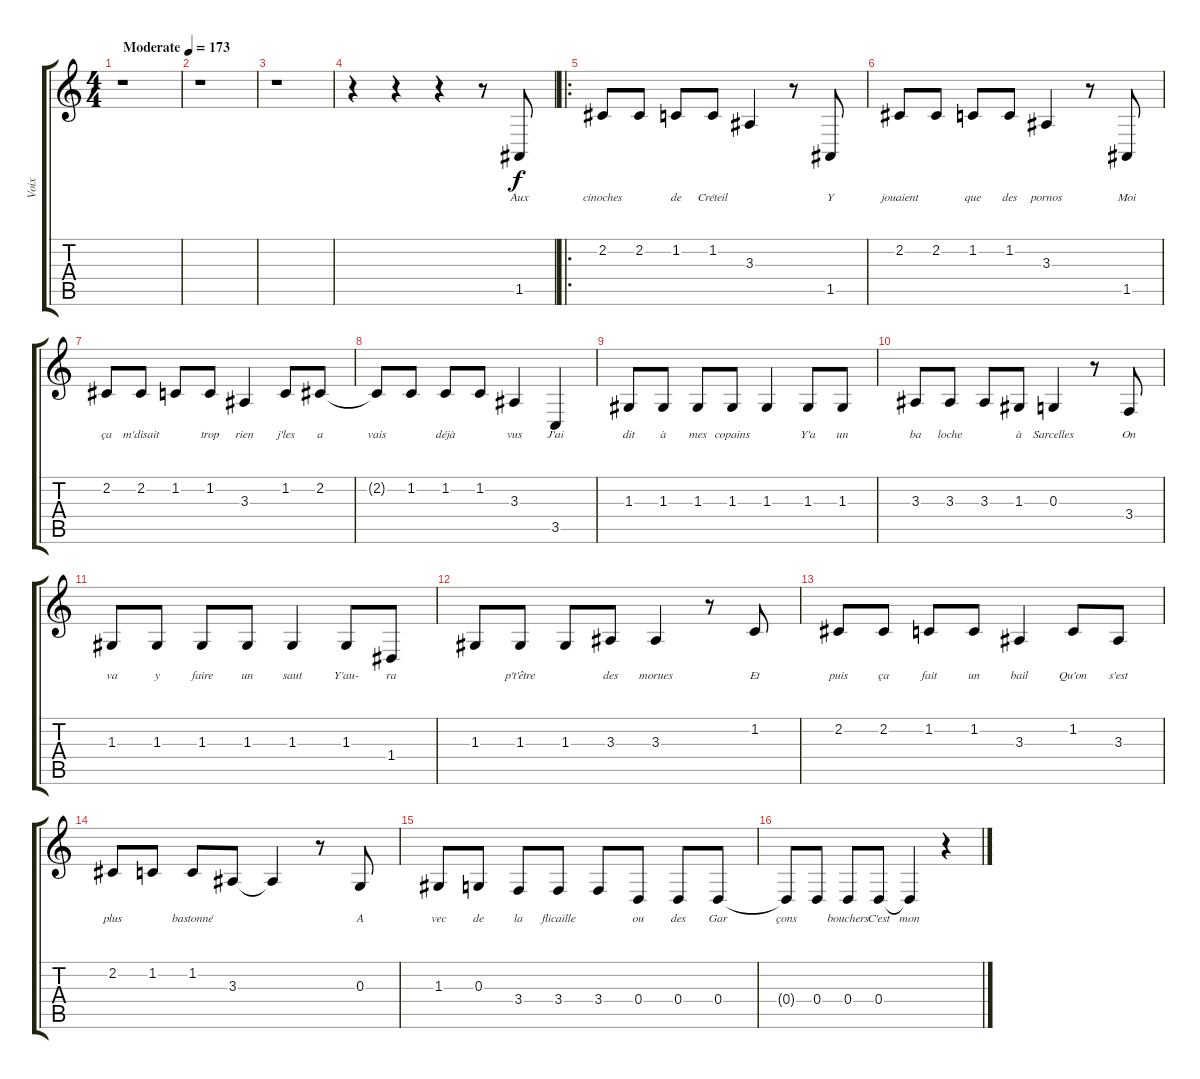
\track ("Voix" "Voix") {instrument voiceoohs}
\staff {score tabs}
\tuning (E4 B3 G3 D3 A2 E2) {hide}
\ts (4 4)
\tempo (173 "Moderate")
\clef g2
\ks c
r.1{dy f instrument voiceoohs} |
r.1 |
r.1 |
r.4 r.4 r.4 r.8 1.5.8{lyrics (0 "Aux") lyrics (1 "") lyrics (2 "") lyrics (3 "") lyrics (4 "")} |
\ro
2.2.8{lyrics (0 "cinoches") lyrics (1 "") lyrics (2 "") lyrics (3 "") lyrics (4 "")} 2.2.8{lyrics (0 "") lyrics (1 "") lyrics (2 "") lyrics (3 "") lyrics (4 "")} 1.2.8{lyrics (0 "de") lyrics (1 "") lyrics (2 "") lyrics (3 "") lyrics (4 "")} 1.2.8{lyrics (0 "Créteil") lyrics (1 "") lyrics (2 "") lyrics (3 "") lyrics (4 "")} 3.3.4{lyrics (0 "") lyrics (1 "") lyrics (2 "") lyrics (3 "") lyrics (4 "")} r.8 1.5.8{lyrics (0 "Y") lyrics (1 "") lyrics (2 "") lyrics (3 "") lyrics (4 "")} |
2.2.8{lyrics (0 "jouaient") lyrics (1 "") lyrics (2 "") lyrics (3 "") lyrics (4 "")} 2.2.8{lyrics (0 "") lyrics (1 "") lyrics (2 "") lyrics (3 "") lyrics (4 "")} 1.2.8{lyrics (0 "que") lyrics (1 "") lyrics (2 "") lyrics (3 "") lyrics (4 "")} 1.2.8{lyrics (0 "des") lyrics (1 "") lyrics (2 "") lyrics (3 "") lyrics (4 "")} 3.3.4{lyrics (0 "pornos") lyrics (1 "") lyrics (2 "") lyrics (3 "") lyrics (4 "")} r.8 1.5.8{lyrics (0 "Moi") lyrics (1 "") lyrics (2 "") lyrics (3 "") lyrics (4 "")} |
2.2.8{lyrics (0 "ça") lyrics (1 "") lyrics (2 "") lyrics (3 "") lyrics (4 "")} 2.2.8{lyrics (0 "m'disait") lyrics (1 "") lyrics (2 "") lyrics (3 "") lyrics (4 "")} 1.2.8{lyrics (0 "") lyrics (1 "") lyrics (2 "") lyrics (3 "") lyrics (4 "")} 1.2.8{lyrics (0 "trop") lyrics (1 "") lyrics (2 "") lyrics (3 "") lyrics (4 "")} 3.3.4{lyrics (0 "rien") lyrics (1 "") lyrics (2 "") lyrics (3 "") lyrics (4 "")} 1.2.8{lyrics (0 "j'les") lyrics (1 "") lyrics (2 "") lyrics (3 "") lyrics (4 "")} 2.2.8{lyrics (0 "a") lyrics (1 "") lyrics (2 "") lyrics (3 "") lyrics (4 "")} |
2.2{t}.8{lyrics (0 "vais") lyrics (1 "") lyrics (2 "") lyrics (3 "") lyrics (4 "")} 1.2.8{lyrics (0 "") lyrics (1 "") lyrics (2 "") lyrics (3 "") lyrics (4 "")} 1.2.8{lyrics (0 "déjà") lyrics (1 "") lyrics (2 "") lyrics (3 "") lyrics (4 "")} 1.2.8{lyrics (0 "") lyrics (1 "") lyrics (2 "") lyrics (3 "") lyrics (4 "")} 3.3.4{lyrics (0 "vus") lyrics (1 "") lyrics (2 "") lyrics (3 "") lyrics (4 "")} 3.5.4{lyrics (0 "J'ai") lyrics (1 "") lyrics (2 "") lyrics (3 "") lyrics (4 "")} |
1.3.8{lyrics (0 "dit") lyrics (1 "") lyrics (2 "") lyrics (3 "") lyrics (4 "")} 1.3.8{lyrics (0 "à") lyrics (1 "") lyrics (2 "") lyrics (3 "") lyrics (4 "")} 1.3.8{lyrics (0 "mes") lyrics (1 "") lyrics (2 "") lyrics (3 "") lyrics (4 "")} 1.3.8{lyrics (0 "copains") lyrics (1 "") lyrics (2 "") lyrics (3 "") lyrics (4 "")} 1.3.4{lyrics (0 "") lyrics (1 "") lyrics (2 "") lyrics (3 "") lyrics (4 "")} 1.3.8{lyrics (0 "Y'a") lyrics (1 "") lyrics (2 "") lyrics (3 "") lyrics (4 "")} 1.3.8{lyrics (0 "un") lyrics (1 "") lyrics (2 "") lyrics (3 "") lyrics (4 "")} |
3.3.8{lyrics (0 "ba") lyrics (1 "") lyrics (2 "") lyrics (3 "") lyrics (4 "")} 3.3.8{lyrics (0 "loche") lyrics (1 "") lyrics (2 "") lyrics (3 "") lyrics (4 "")} 3.3.8{lyrics (0 "") lyrics (1 "") lyrics (2 "") lyrics (3 "") lyrics (4 "")} 1.3.8{lyrics (0 "à") lyrics (1 "") lyrics (2 "") lyrics (3 "") lyrics (4 "")} 0.3.4{lyrics (0 "Sarcelles") lyrics (1 "") lyrics (2 "") lyrics (3 "") lyrics (4 "")} r.8 3.4.8{lyrics (0 "On") lyrics (1 "") lyrics (2 "") lyrics (3 "") lyrics (4 "")} |
1.3.8{lyrics (0 "va") lyrics (1 "") lyrics (2 "") lyrics (3 "") lyrics (4 "")} 1.3.8{lyrics (0 "y") lyrics (1 "") lyrics (2 "") lyrics (3 "") lyrics (4 "")} 1.3.8{lyrics (0 "faire") lyrics (1 "") lyrics (2 "") lyrics (3 "") lyrics (4 "")} 1.3.8{lyrics (0 "un") lyrics (1 "") lyrics (2 "") lyrics (3 "") lyrics (4 "")} 1.3.4{lyrics (0 "saut") lyrics (1 "") lyrics (2 "") lyrics (3 "") lyrics (4 "")} 1.3.8{lyrics (0 "Y'au-") lyrics (1 "") lyrics (2 "") lyrics (3 "") lyrics (4 "")} 1.4.8{lyrics (0 "ra") lyrics (1 "") lyrics (2 "") lyrics (3 "") lyrics (4 "")} |
1.3.8{lyrics (0 "") lyrics (1 "") lyrics (2 "") lyrics (3 "") lyrics (4 "")} 1.3.8{lyrics (0 "p't'être") lyrics (1 "") lyrics (2 "") lyrics (3 "") lyrics (4 "")} 1.3.8{lyrics (0 "") lyrics (1 "") lyrics (2 "") lyrics (3 "") lyrics (4 "")} 3.3.8{lyrics (0 "des") lyrics (1 "") lyrics (2 "") lyrics (3 "") lyrics (4 "")} 3.3.4{lyrics (0 "morues") lyrics (1 "") lyrics (2 "") lyrics (3 "") lyrics (4 "")} r.8 1.2.8{lyrics (0 "Et") lyrics (1 "") lyrics (2 "") lyrics (3 "") lyrics (4 "")} |
2.2.8{lyrics (0 "puis") lyrics (1 "") lyrics (2 "") lyrics (3 "") lyrics (4 "")} 2.2.8{lyrics (0 "ça") lyrics (1 "") lyrics (2 "") lyrics (3 "") lyrics (4 "")} 1.2.8{lyrics (0 "fait") lyrics (1 "") lyrics (2 "") lyrics (3 "") lyrics (4 "")} 1.2.8{lyrics (0 "un") lyrics (1 "") lyrics (2 "") lyrics (3 "") lyrics (4 "")} 3.3.4{lyrics (0 "bail") lyrics (1 "") lyrics (2 "") lyrics (3 "") lyrics (4 "")} 1.2.8{lyrics (0 "Qu'on") lyrics (1 "") lyrics (2 "") lyrics (3 "") lyrics (4 "")} 3.3.8{lyrics (0 "s'est") lyrics (1 "") lyrics (2 "") lyrics (3 "") lyrics (4 "")} |
2.2.8{lyrics (0 "plus") lyrics (1 "") lyrics (2 "") lyrics (3 "") lyrics (4 "")} 1.2.8{lyrics (0 "") lyrics (1 "") lyrics (2 "") lyrics (3 "") lyrics (4 "")} 1.2.8{lyrics (0 "bastonné") lyrics (1 "") lyrics (2 "") lyrics (3 "") lyrics (4 "")} 3.3.8{lyrics (0 "") lyrics (1 "") lyrics (2 "") lyrics (3 "") lyrics (4 "")} 3.3{t}.4{lyrics (0 "") lyrics (1 "") lyrics (2 "") lyrics (3 "") lyrics (4 "")} r.8 0.3.8{lyrics (0 "A") lyrics (1 "") lyrics (2 "") lyrics (3 "") lyrics (4 "")} |
1.3.8{lyrics (0 "vec") lyrics (1 "") lyrics (2 "") lyrics (3 "") lyrics (4 "")} 0.3.8{lyrics (0 "de") lyrics (1 "") lyrics (2 "") lyrics (3 "") lyrics (4 "")} 3.4.8{lyrics (0 "la") lyrics (1 "") lyrics (2 "") lyrics (3 "") lyrics (4 "")} 3.4.8{lyrics (0 "flicaille") lyrics (1 "") lyrics (2 "") lyrics (3 "") lyrics (4 "")} 3.4.8{lyrics (0 "") lyrics (1 "") lyrics (2 "") lyrics (3 "") lyrics (4 "")} 0.4.8{lyrics (0 "ou") lyrics (1 "") lyrics (2 "") lyrics (3 "") lyrics (4 "")} 0.4.8{lyrics (0 "des") lyrics (1 "") lyrics (2 "") lyrics (3 "") lyrics (4 "")} 0.4.8{lyrics (0 "Gar") lyrics (1 "") lyrics (2 "") lyrics (3 "") lyrics (4 "")} |
0.4{t}.8{lyrics (0 "çons") lyrics (1 "") lyrics (2 "") lyrics (3 "") lyrics (4 "")} 0.4.8{lyrics (0 "") lyrics (1 "") lyrics (2 "") lyrics (3 "") lyrics (4 "")} 0.4.8{lyrics (0 "bouchers") lyrics (1 "") lyrics (2 "") lyrics (3 "") lyrics (4 "")} 0.4.8{lyrics (0 "C'est") lyrics (1 "") lyrics (2 "") lyrics (3 "") lyrics (4 "")} 0.4{t}.4{lyrics (0 "mon") lyrics (1 "") lyrics (2 "") lyrics (3 "") lyrics (4 "")} r.4
